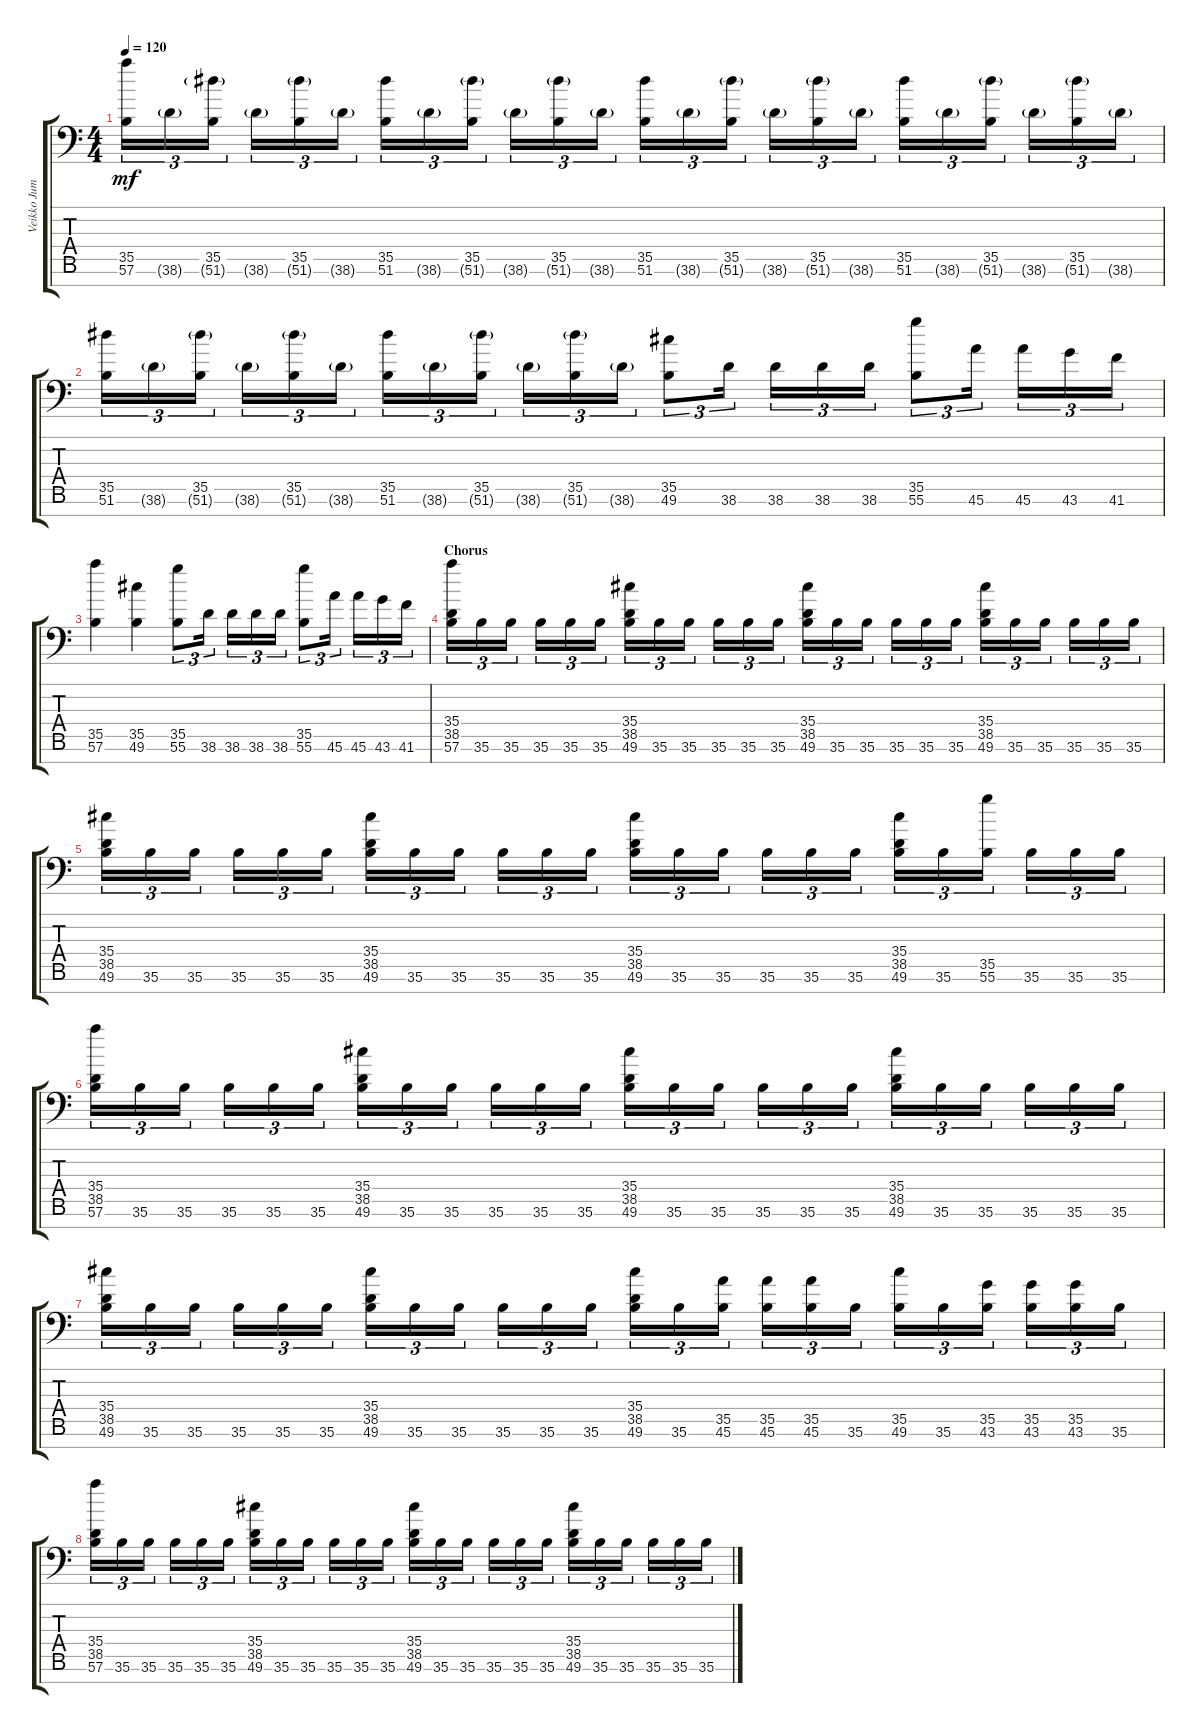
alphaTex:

\track ("Veikko Jumisko (drums)" "Veikko Jum") {instrument acousticgrandpiano}
\staff {score tabs}
\tuning (C-1 C-1 C-1 C-1 C-1 C-1 C-1) {hide}
\ts (4 4)
\tempo 120
\clef f4
\ks c
(35.5 57.6).16{tu (3 2) dy mf} 38.6{g}.16{tu (3 2)} (35.5 51.6{g}).16{tu (3 2)} 38.6{g}.16{tu (3 2)} (35.5 51.6{g}).16{tu (3 2)} 38.6{g}.16{tu (3 2)} (35.5 51.6).16{tu (3 2)} 38.6{g}.16{tu (3 2)} (35.5 51.6{g}).16{tu (3 2)} 38.6{g}.16{tu (3 2)} (35.5 51.6{g}).16{tu (3 2)} 38.6{g}.16{tu (3 2)} (35.5 51.6).16{tu (3 2)} 38.6{g}.16{tu (3 2)} (35.5 51.6{g}).16{tu (3 2)} 38.6{g}.16{tu (3 2)} (35.5 51.6{g}).16{tu (3 2)} 38.6{g}.16{tu (3 2)} (35.5 51.6).16{tu (3 2)} 38.6{g}.16{tu (3 2)} (35.5 51.6{g}).16{tu (3 2)} 38.6{g}.16{tu (3 2)} (35.5 51.6{g}).16{tu (3 2)} 38.6{g}.16{tu (3 2)} |
(35.5 51.6).16{tu (3 2)} 38.6{g}.16{tu (3 2)} (35.5 51.6{g}).16{tu (3 2)} 38.6{g}.16{tu (3 2)} (35.5 51.6{g}).16{tu (3 2)} 38.6{g}.16{tu (3 2)} (35.5 51.6).16{tu (3 2)} 38.6{g}.16{tu (3 2)} (35.5 51.6{g}).16{tu (3 2)} 38.6{g}.16{tu (3 2)} (35.5 51.6{g}).16{tu (3 2)} 38.6{g}.16{tu (3 2)} (35.5 49.6).8{tu (3 2)} 38.6.16{tu (3 2)} 38.6.16{tu (3 2)} 38.6.16{tu (3 2)} 38.6.16{tu (3 2)} (35.5 55.6).8{tu (3 2)} 45.6.16{tu (3 2)} 45.6.16{tu (3 2)} 43.6.16{tu (3 2)} 41.6.16{tu (3 2)} |
(35.5 57.6).4 (35.5 49.6).4 (35.5 55.6).8{tu (3 2)} 38.6.16{tu (3 2)} 38.6.16{tu (3 2)} 38.6.16{tu (3 2)} 38.6.16{tu (3 2)} (35.5 55.6).8{tu (3 2)} 45.6.16{tu (3 2)} 45.6.16{tu (3 2)} 43.6.16{tu (3 2)} 41.6.16{tu (3 2)} |
\section ("" "Chorus")
(35.4 38.5 57.6).16{tu (3 2)} 35.6.16{tu (3 2)} 35.6.16{tu (3 2)} 35.6.16{tu (3 2)} 35.6.16{tu (3 2)} 35.6.16{tu (3 2)} (35.4 38.5 49.6).16{tu (3 2)} 35.6.16{tu (3 2)} 35.6.16{tu (3 2)} 35.6.16{tu (3 2)} 35.6.16{tu (3 2)} 35.6.16{tu (3 2)} (35.4 38.5 49.6).16{tu (3 2)} 35.6.16{tu (3 2)} 35.6.16{tu (3 2)} 35.6.16{tu (3 2)} 35.6.16{tu (3 2)} 35.6.16{tu (3 2)} (35.4 38.5 49.6).16{tu (3 2)} 35.6.16{tu (3 2)} 35.6.16{tu (3 2)} 35.6.16{tu (3 2)} 35.6.16{tu (3 2)} 35.6.16{tu (3 2)} |
(35.4 38.5 49.6).16{tu (3 2)} 35.6.16{tu (3 2)} 35.6.16{tu (3 2)} 35.6.16{tu (3 2)} 35.6.16{tu (3 2)} 35.6.16{tu (3 2)} (35.4 38.5 49.6).16{tu (3 2)} 35.6.16{tu (3 2)} 35.6.16{tu (3 2)} 35.6.16{tu (3 2)} 35.6.16{tu (3 2)} 35.6.16{tu (3 2)} (35.4 38.5 49.6).16{tu (3 2)} 35.6.16{tu (3 2)} 35.6.16{tu (3 2)} 35.6.16{tu (3 2)} 35.6.16{tu (3 2)} 35.6.16{tu (3 2)} (35.4 38.5 49.6).16{tu (3 2)} 35.6.16{tu (3 2)} (35.5 55.6).16{tu (3 2)} 35.6.16{tu (3 2)} 35.6.16{tu (3 2)} 35.6.16{tu (3 2)} |
(35.4 38.5 57.6).16{tu (3 2)} 35.6.16{tu (3 2)} 35.6.16{tu (3 2)} 35.6.16{tu (3 2)} 35.6.16{tu (3 2)} 35.6.16{tu (3 2)} (35.4 38.5 49.6).16{tu (3 2)} 35.6.16{tu (3 2)} 35.6.16{tu (3 2)} 35.6.16{tu (3 2)} 35.6.16{tu (3 2)} 35.6.16{tu (3 2)} (35.4 38.5 49.6).16{tu (3 2)} 35.6.16{tu (3 2)} 35.6.16{tu (3 2)} 35.6.16{tu (3 2)} 35.6.16{tu (3 2)} 35.6.16{tu (3 2)} (35.4 38.5 49.6).16{tu (3 2)} 35.6.16{tu (3 2)} 35.6.16{tu (3 2)} 35.6.16{tu (3 2)} 35.6.16{tu (3 2)} 35.6.16{tu (3 2)} |
(35.4 38.5 49.6).16{tu (3 2)} 35.6.16{tu (3 2)} 35.6.16{tu (3 2)} 35.6.16{tu (3 2)} 35.6.16{tu (3 2)} 35.6.16{tu (3 2)} (35.4 38.5 49.6).16{tu (3 2)} 35.6.16{tu (3 2)} 35.6.16{tu (3 2)} 35.6.16{tu (3 2)} 35.6.16{tu (3 2)} 35.6.16{tu (3 2)} (35.4 38.5 49.6).16{tu (3 2)} 35.6.16{tu (3 2)} (35.5 45.6).16{tu (3 2)} (35.5 45.6).16{tu (3 2)} (35.5 45.6).16{tu (3 2)} 35.6.16{tu (3 2)} (35.5 49.6).16{tu (3 2)} 35.6.16{tu (3 2)} (35.5 43.6).16{tu (3 2)} (35.5 43.6).16{tu (3 2)} (35.5 43.6).16{tu (3 2)} 35.6.16{tu (3 2)} |
(35.4 38.5 57.6).16{tu (3 2)} 35.6.16{tu (3 2)} 35.6.16{tu (3 2)} 35.6.16{tu (3 2)} 35.6.16{tu (3 2)} 35.6.16{tu (3 2)} (35.4 38.5 49.6).16{tu (3 2)} 35.6.16{tu (3 2)} 35.6.16{tu (3 2)} 35.6.16{tu (3 2)} 35.6.16{tu (3 2)} 35.6.16{tu (3 2)} (35.4 38.5 49.6).16{tu (3 2)} 35.6.16{tu (3 2)} 35.6.16{tu (3 2)} 35.6.16{tu (3 2)} 35.6.16{tu (3 2)} 35.6.16{tu (3 2)} (35.4 38.5 49.6).16{tu (3 2)} 35.6.16{tu (3 2)} 35.6.16{tu (3 2)} 35.6.16{tu (3 2)} 35.6.16{tu (3 2)} 35.6.16{tu (3 2)}
